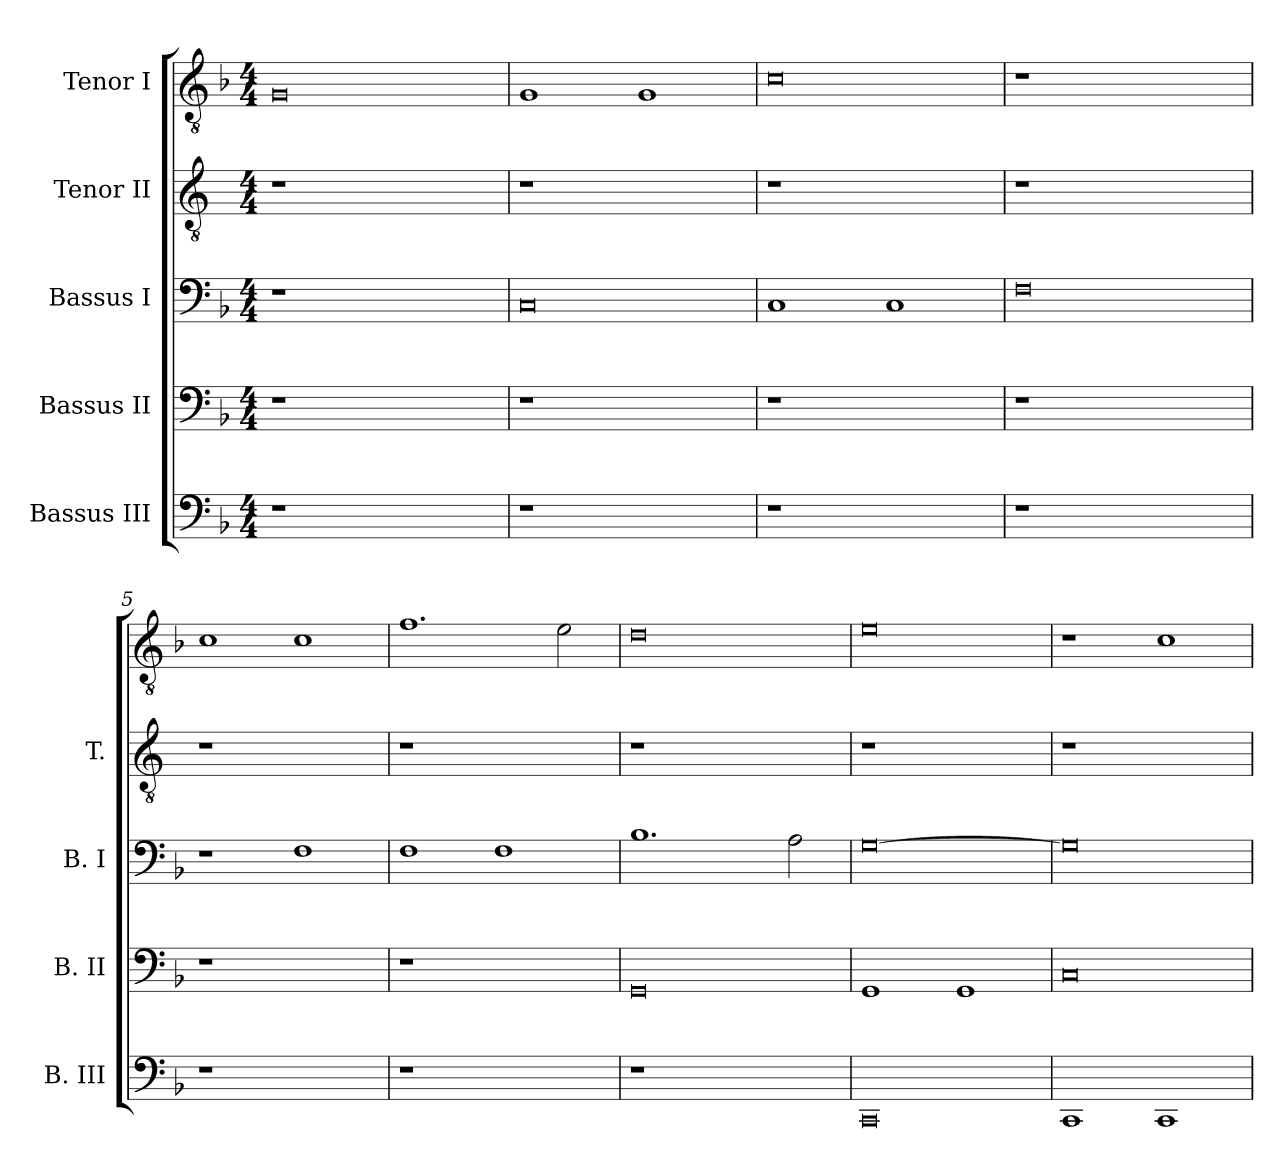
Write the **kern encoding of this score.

**kern	**kern	**kern	**kern	**kern
*part5	*part4	*part3	*part2	*part1
*staff5	*staff4	*staff3	*staff2	*staff1
*I"Bassus III	*I"Bassus II	*I"Bassus I	*I"Tenor II	*I"Tenor I
*I'B. III	*I'B. II	*I'B. I	*I'T.	*
!!LO:PB:g=z
*clefF4	*clefF4	*clefF4	*clefGv2	*clefGv2
*	*	*	*ITrd7c12	*ITrd7c12
*k[b-]	*k[b-]	*k[b-]	*k[]	*k[b-]
*F:	*F:	*F:	*C:	*F:
*M4/4	*M4/4	*M4/4	*M4/4	*M4/4
=1	=1	=1	=1	=1
!LO:N:vis=1	!LO:N:vis=1	!LO:N:vis=1	!LO:N:vis=1	!
1r	1r	1r	1r	0GGi
1ryy	1ryy	1ryy	1ryy	.
=2	=2	=2	=2	=2
!LO:N:vis=1	!LO:N:vis=1	!	!LO:N:vis=1	!
1r	1r	0Ci	1r	1GGi
1ryy	1ryy	.	1ryy	1GGi
=3	=3	=3	=3	=3
!LO:N:vis=1	!LO:N:vis=1	!	!LO:N:vis=1	!
1r	1r	1Ci	1r	0Ci
1ryy	1ryy	1Ci	1ryy	.
=4	=4	=4	=4	=4
!LO:N:vis=1	!LO:N:vis=1	!	!LO:N:vis=1	!LO:N:vis=1
1r	1r	0Fi	1r	1r
1ryy	1ryy	.	1ryy	1ryy
=5	=5	=5	=5	=5
!LO:N:vis=1	!LO:N:vis=1	!	!LO:N:vis=1	!
1r	1r	1r	1r	1Ci
1ryy	1ryy	1Fi	1ryy	1Ci
=6	=6	=6	=6	=6
!LO:N:vis=1	!LO:N:vis=1	!	!LO:N:vis=1	!
1r	1r	1Fi	1r	1.Fi
1ryy	1ryy	1Fi	1ryy	.
.	.	.	.	2Ei\
=7	=7	=7	=7	=7
!LO:N:vis=1	!	!	!LO:N:vis=1	!
1r	0GGi	1.B-i	1r	0Di
1ryy	.	.	1ryy	.
.	.	2Ai\	.	.
!!LO:LB:g=z
=8	=8	=8	=8	=8
!	!	!	!LO:N:vis=1	!
0CCi	1GGi	[>0Gi	1r	0Ei
.	1GGi	.	1ryy	.
=9	=9	=9	=9	=9
!	!	!	!LO:N:vis=1	!
1CCi	0Ci	0Gi]	1r	1r
1CCi	.	.	1ryy	1Ci
=	=	=	=	=
*-	*-	*-	*-	*-
